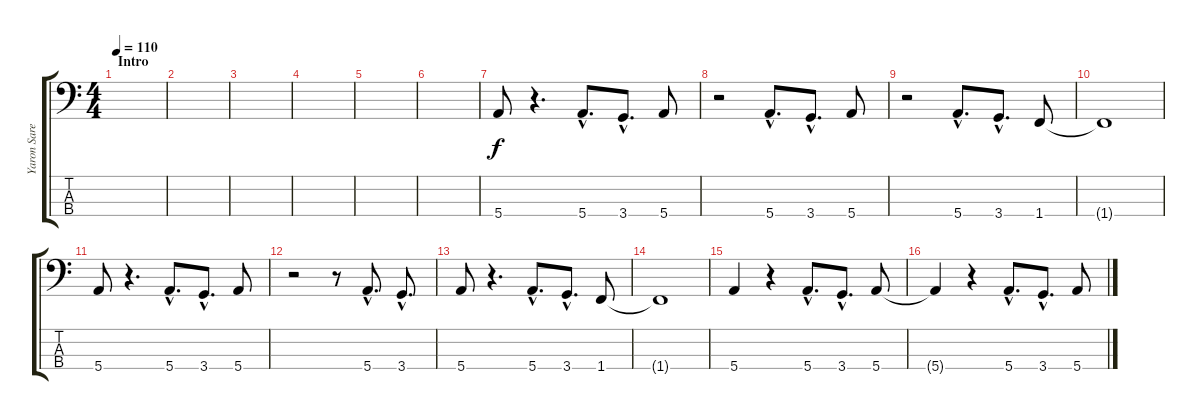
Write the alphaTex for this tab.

\track ("Yaron Sarel" "Yaron Sare") {instrument electricbassfinger}
\staff {score tabs}
\tuning (G2 D2 A1 E1) {hide}
\ts (4 4)
\section ("" "Intro")
\tempo 110
\clef f4
\ks c
|
|
|
|
|
|
5.4.8 r.4{d} 5.4{hac}.8{d} 3.4{hac}.8{d} 5.4.8 |
r.2 5.4{hac}.8{d} 3.4{hac}.8{d} 5.4.8 |
r.2 5.4{hac}.8{d} 3.4{hac}.8{d} 1.4.8 |
1.4{t}.1 |
5.4.8 r.4{d} 5.4{hac}.8{d} 3.4{hac}.8{d} 5.4.8 |
r.2 r.8 5.4{hac}.8{d} 3.4{hac}.8{d} |
5.4.8 r.4{d} 5.4{hac}.8{d} 3.4{hac}.8{d} 1.4.8 |
1.4{t}.1 |
5.4.4 r.4 5.4{hac}.8{d} 3.4{hac}.8{d} 5.4.8 |
5.4{t}.4 r.4 5.4{hac}.8{d} 3.4{hac}.8{d} 5.4.8
